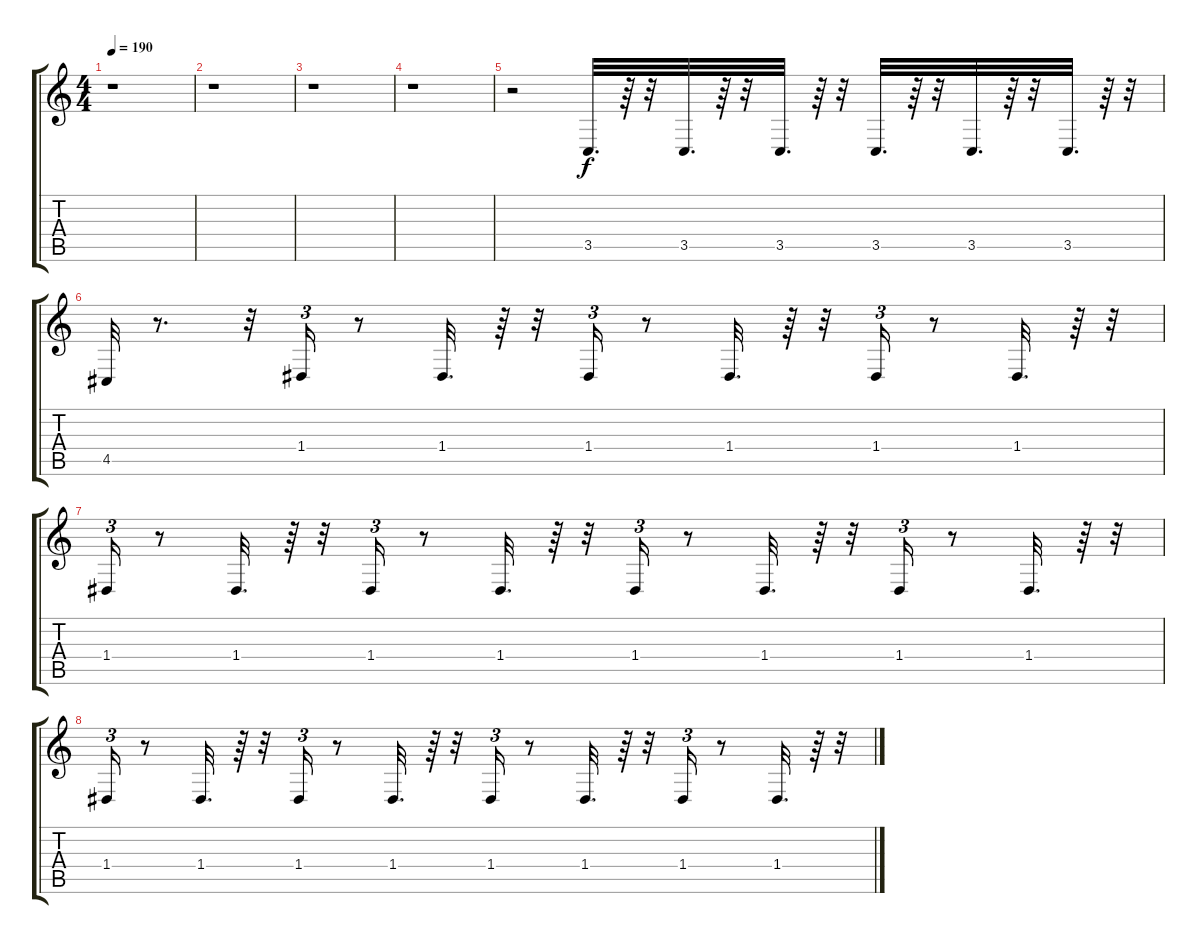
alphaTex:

\track "" {instrument acousticgrandpiano}
\staff {score tabs}
\tuning (E4 B3 G3 D3 A2 E2) {hide}
\ts (4 4)
\tempo 190
\clef g2
\ks c
r.1{dy f instrument acousticgrandpiano} |
r.1 |
r.1 |
r.1 |
r.2 3.5.32{d} r.64 r.32 3.5.32{d} r.64 r.32 3.5.32{d} r.64 r.32 3.5.32{d} r.64 r.32 3.5.32{d} r.64 r.32 3.5.32{d} r.64 r.32 |
4.5.32 r.8{d} r.32 1.4.16{tu (3 2)} r.8 1.4.32{d} r.64 r.32 1.4.16{tu (3 2)} r.8 1.4.32{d} r.64 r.32 1.4.16{tu (3 2)} r.8 1.4.32{d} r.64 r.32 |
1.4.16{tu (3 2)} r.8 1.4.32{d} r.64 r.32 1.4.16{tu (3 2)} r.8 1.4.32{d} r.64 r.32 1.4.16{tu (3 2)} r.8 1.4.32{d} r.64 r.32 1.4.16{tu (3 2)} r.8 1.4.32{d} r.64 r.32 |
1.4.16{tu (3 2)} r.8 1.4.32{d} r.64 r.32 1.4.16{tu (3 2)} r.8 1.4.32{d} r.64 r.32 1.4.16{tu (3 2)} r.8 1.4.32{d} r.64 r.32 1.4.16{tu (3 2)} r.8 1.4.32{d} r.64 r.32
